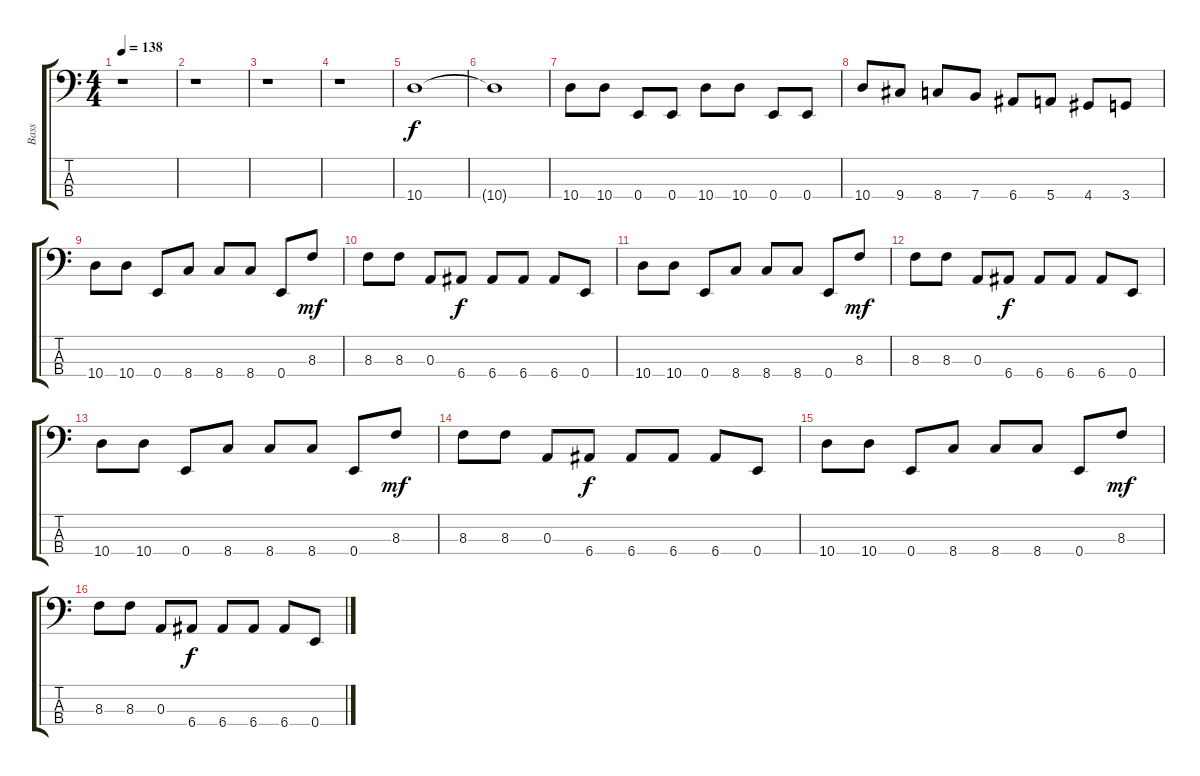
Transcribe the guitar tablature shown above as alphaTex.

\track ("Bass" "Bass") {instrument electricbassfinger}
\staff {score tabs}
\tuning (G2 D2 A1 E1) {hide}
\ts (4 4)
\tempo 138
\clef f4
\ks c
r.1{dy f instrument electricbassfinger} |
r.1 |
r.1 |
r.1 |
10.4.1 |
10.4{t}.1 |
10.4.8 10.4.8 0.4.8 0.4.8 10.4.8 10.4.8 0.4.8 0.4.8 |
10.4.8 9.4.8 8.4.8 7.4.8 6.4.8 5.4.8 4.4.8 3.4.8 |
10.4.8 10.4.8 0.4.8 8.4.8 8.4.8 8.4.8 0.4.8 8.3.8{dy mf} |
8.3.8 8.3.8 0.3.8 6.4.8{dy f} 6.4.8 6.4.8 6.4.8 0.4.8 |
10.4.8 10.4.8 0.4.8 8.4.8 8.4.8 8.4.8 0.4.8 8.3.8{dy mf} |
8.3.8 8.3.8 0.3.8 6.4.8{dy f} 6.4.8 6.4.8 6.4.8 0.4.8 |
10.4.8 10.4.8 0.4.8 8.4.8 8.4.8 8.4.8 0.4.8 8.3.8{dy mf} |
8.3.8 8.3.8 0.3.8 6.4.8{dy f} 6.4.8 6.4.8 6.4.8 0.4.8 |
10.4.8 10.4.8 0.4.8 8.4.8 8.4.8 8.4.8 0.4.8 8.3.8{dy mf} |
8.3.8 8.3.8 0.3.8 6.4.8{dy f} 6.4.8 6.4.8 6.4.8 0.4.8
